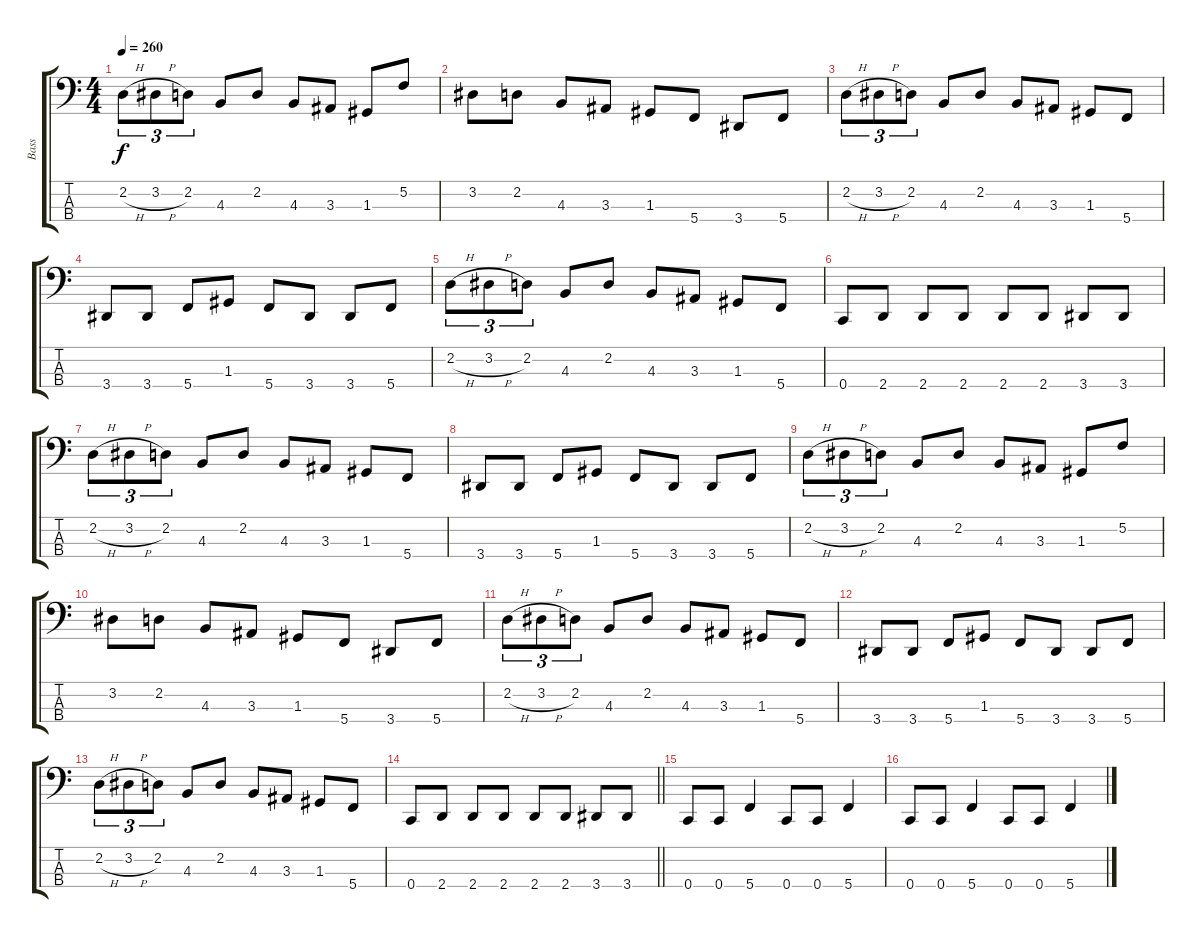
\track ("Bass" "Bass") {instrument electricbassfinger}
\staff {score tabs}
\tuning (F2 C2 G1 C1) {hide}
\ts (4 4)
\tempo 260
\clef f4
\ks c
2.2{h}.8{tu (3 2) dy f} 3.2{h}.8{tu (3 2)} 2.2.8{tu (3 2)} 4.3.8 2.2.8 4.3.8 3.3.8 1.3.8 5.2.8 |
3.2.8 2.2.8 4.3.8 3.3.8 1.3.8 5.4.8 3.4.8 5.4.8 |
2.2{h}.8{tu (3 2)} 3.2{h}.8{tu (3 2)} 2.2.8{tu (3 2)} 4.3.8 2.2.8 4.3.8 3.3.8 1.3.8 5.4.8 |
3.4.8 3.4.8 5.4.8 1.3.8 5.4.8 3.4.8 3.4.8 5.4.8 |
2.2{h}.8{tu (3 2)} 3.2{h}.8{tu (3 2)} 2.2.8{tu (3 2)} 4.3.8 2.2.8 4.3.8 3.3.8 1.3.8 5.4.8 |
0.4.8 2.4.8 2.4.8 2.4.8 2.4.8 2.4.8 3.4.8 3.4.8 |
2.2{h}.8{tu (3 2)} 3.2{h}.8{tu (3 2)} 2.2.8{tu (3 2)} 4.3.8 2.2.8 4.3.8 3.3.8 1.3.8 5.4.8 |
3.4.8 3.4.8 5.4.8 1.3.8 5.4.8 3.4.8 3.4.8 5.4.8 |
2.2{h}.8{tu (3 2)} 3.2{h}.8{tu (3 2)} 2.2.8{tu (3 2)} 4.3.8 2.2.8 4.3.8 3.3.8 1.3.8 5.2.8 |
3.2.8 2.2.8 4.3.8 3.3.8 1.3.8 5.4.8 3.4.8 5.4.8 |
2.2{h}.8{tu (3 2)} 3.2{h}.8{tu (3 2)} 2.2.8{tu (3 2)} 4.3.8 2.2.8 4.3.8 3.3.8 1.3.8 5.4.8 |
3.4.8 3.4.8 5.4.8 1.3.8 5.4.8 3.4.8 3.4.8 5.4.8 |
2.2{h}.8{tu (3 2)} 3.2{h}.8{tu (3 2)} 2.2.8{tu (3 2)} 4.3.8 2.2.8 4.3.8 3.3.8 1.3.8 5.4.8 |
\barLineRight lightlight
0.4.8 2.4.8 2.4.8 2.4.8 2.4.8 2.4.8 3.4.8 3.4.8 |
0.4.8 0.4.8 5.4.4 0.4.8 0.4.8 5.4.4 |
0.4.8 0.4.8 5.4.4 0.4.8 0.4.8 5.4.4
